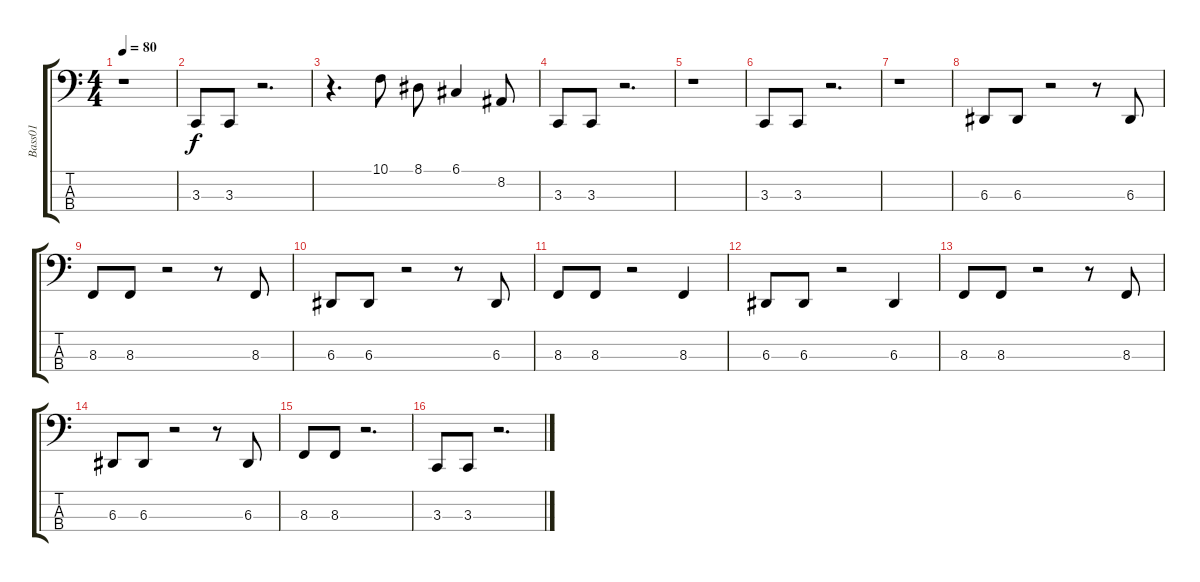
\track ("Bass01" "Bass01") {instrument lead2sawtooth}
\staff {score tabs}
\tuning (G2 D2 A1 E1) {hide}
\ts (4 4)
\tempo 80
\clef f4
\ks c
r.1{dy f} |
3.3.8 3.3.8 r.2{d} |
r.4{d} 10.1.8 8.1.8 6.1.4 8.2.8 |
3.3.8 3.3.8 r.2{d} |
r.1 |
3.3.8 3.3.8 r.2{d} |
r.1 |
6.3.8 6.3.8 r.2 r.8 6.3.8 |
8.3.8 8.3.8 r.2 r.8 8.3.8 |
6.3.8 6.3.8 r.2 r.8 6.3.8 |
8.3.8 8.3.8 r.2 8.3.4 |
6.3.8 6.3.8 r.2 6.3.4 |
8.3.8 8.3.8 r.2 r.8 8.3.8 |
6.3.8 6.3.8 r.2 r.8 6.3.8 |
8.3.8 8.3.8 r.2{d} |
3.3.8 3.3.8 r.2{d}
